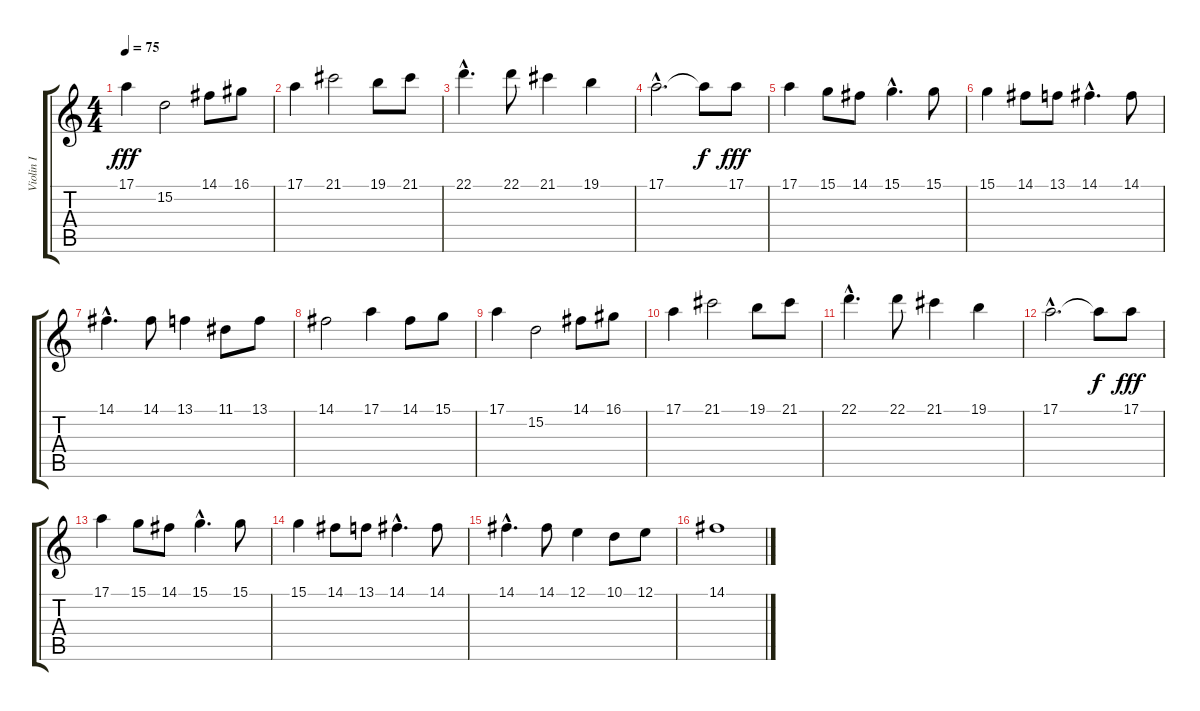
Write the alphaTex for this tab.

\track ("Violin I            " "Violin I  ") {instrument stringensemble1}
\staff {score tabs}
\tuning (E4 B3 G3 D3 A2 E2) {hide}
\ts (4 4)
\tempo 75
\clef g2
\ks c
17.1.4{dy fff} 15.2.2 14.1.8 16.1.8 |
17.1.4 21.1.2 19.1.8 21.1.8 |
22.1{hac}.4{d} 22.1.8 21.1.4 19.1.4 |
17.1{hac}.2{d} 17.1{t}.8{dy f} 17.1.8{dy fff} |
17.1.4 15.1.8 14.1.8 15.1{hac}.4{d} 15.1.8 |
15.1.4 14.1.8 13.1.8 14.1{hac}.4{d} 14.1.8 |
14.1{hac}.4{d} 14.1.8 13.1.4 11.1.8 13.1.8 |
14.1.2 17.1.4 14.1.8 15.1.8 |
17.1.4 15.2.2 14.1.8 16.1.8 |
17.1.4 21.1.2 19.1.8 21.1.8 |
22.1{hac}.4{d} 22.1.8 21.1.4 19.1.4 |
17.1{hac}.2{d} 17.1{t}.8{dy f} 17.1.8{dy fff} |
17.1.4 15.1.8 14.1.8 15.1{hac}.4{d} 15.1.8 |
15.1.4 14.1.8 13.1.8 14.1{hac}.4{d} 14.1.8 |
14.1{hac}.4{d} 14.1.8 12.1.4 10.1.8 12.1.8 |
14.1.1
